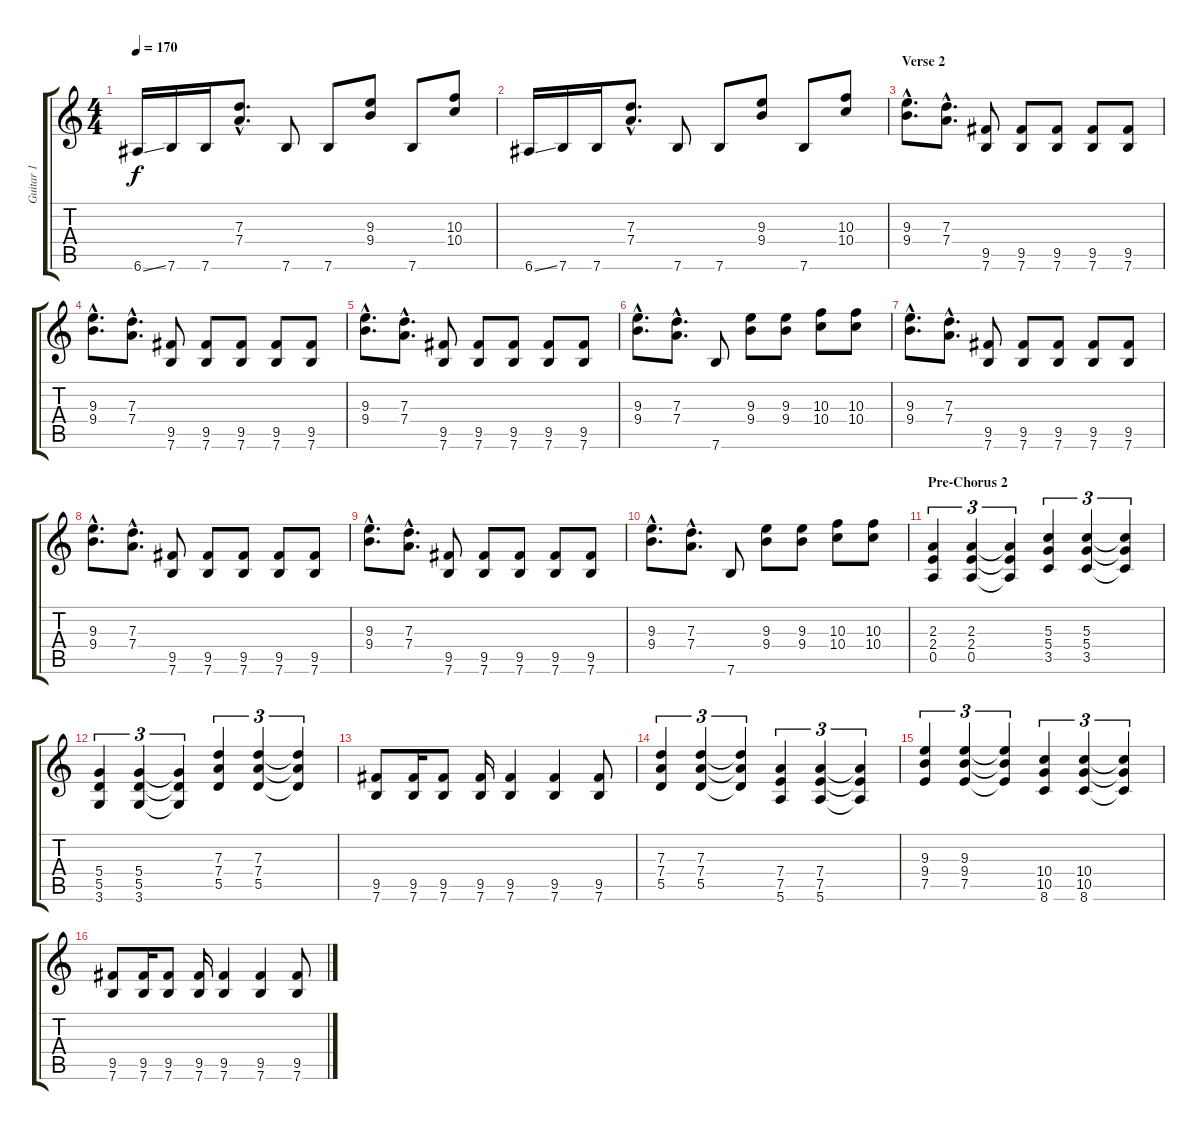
\track ("Guitar 1" "Guitar 1") {instrument distortionguitar}
\staff {score tabs}
\tuning (E4 B3 G3 D3 A2 E2) {hide}
\ts (4 4)
\tempo 170
\clef g2
\ks c
6.6{ss}.16{dy f} 7.6.16 7.6.16 (7.3{hac} 7.4{hac}).8{d} 7.6.8 7.6.8 (9.3 9.4).8 7.6.8 (10.3 10.4).8 |
6.6{ss}.16 7.6.16 7.6.16 (7.3{hac} 7.4{hac}).8{d} 7.6.8 7.6.8 (9.3 9.4).8 7.6.8 (10.3 10.4).8 |
\section ("" "Verse 2")
(9.3{hac} 9.4{hac}).8{d} (7.3{hac} 7.4{hac}).8{d} (9.5 7.6).8 (9.5 7.6).8 (9.5 7.6).8 (9.5 7.6).8 (9.5 7.6).8 |
(9.3{hac} 9.4{hac}).8{d} (7.3{hac} 7.4{hac}).8{d} (9.5 7.6).8 (9.5 7.6).8 (9.5 7.6).8 (9.5 7.6).8 (9.5 7.6).8 |
(9.3{hac} 9.4{hac}).8{d} (7.3{hac} 7.4{hac}).8{d} (9.5 7.6).8 (9.5 7.6).8 (9.5 7.6).8 (9.5 7.6).8 (9.5 7.6).8 |
(9.3{hac} 9.4{hac}).8{d} (7.3{hac} 7.4{hac}).8{d} 7.6.8 (9.3 9.4).8 (9.3 9.4).8 (10.3 10.4).8 (10.3 10.4).8 |
(9.3{hac} 9.4{hac}).8{d} (7.3{hac} 7.4{hac}).8{d} (9.5 7.6).8 (9.5 7.6).8 (9.5 7.6).8 (9.5 7.6).8 (9.5 7.6).8 |
(9.3{hac} 9.4{hac}).8{d} (7.3{hac} 7.4{hac}).8{d} (9.5 7.6).8 (9.5 7.6).8 (9.5 7.6).8 (9.5 7.6).8 (9.5 7.6).8 |
(9.3{hac} 9.4{hac}).8{d} (7.3{hac} 7.4{hac}).8{d} (9.5 7.6).8 (9.5 7.6).8 (9.5 7.6).8 (9.5 7.6).8 (9.5 7.6).8 |
(9.3{hac} 9.4{hac}).8{d} (7.3{hac} 7.4{hac}).8{d} 7.6.8 (9.3 9.4).8 (9.3 9.4).8 (10.3 10.4).8 (10.3 10.4).8 |
\section ("" "Pre-Chorus 2")
(2.3 2.4 0.5).4{tu (3 2)} (2.3 2.4 0.5).4{tu (3 2)} (2.3{t} 2.4{t} 0.5{t}).4{tu (3 2)} (5.3 5.4 3.5).4{tu (3 2)} (5.3 5.4 3.5).4{tu (3 2)} (5.3{t} 5.4{t} 3.5{t}).4{tu (3 2)} |
(5.4 5.5 3.6).4{tu (3 2)} (5.4 5.5 3.6).4{tu (3 2)} (5.4{t} 5.5{t} 3.6{t}).4{tu (3 2)} (7.3 7.4 5.5).4{tu (3 2)} (7.3 7.4 5.5).4{tu (3 2)} (7.3{t} 7.4{t} 5.5{t}).4{tu (3 2)} |
(9.5 7.6).8 (9.5 7.6).16 (9.5 7.6).8 (9.5 7.6).16 (9.5 7.6).4 (9.5 7.6).4 (9.5 7.6).8 |
(7.3 7.4 5.5).4{tu (3 2)} (7.3 7.4 5.5).4{tu (3 2)} (7.3{t} 7.4{t} 5.5{t}).4{tu (3 2)} (7.4 7.5 5.6).4{tu (3 2)} (7.4 7.5 5.6).4{tu (3 2)} (7.4{t} 7.5{t} 5.6{t}).4{tu (3 2)} |
(9.3 9.4 7.5).4{tu (3 2)} (9.3 9.4 7.5).4{tu (3 2)} (9.3{t} 9.4{t} 7.5{t}).4{tu (3 2)} (10.4 10.5 8.6).4{tu (3 2)} (10.4 10.5 8.6).4{tu (3 2)} (10.4{t} 10.5{t} 8.6{t}).4{tu (3 2)} |
(9.5 7.6).8 (9.5 7.6).16 (9.5 7.6).8 (9.5 7.6).16 (9.5 7.6).4 (9.5 7.6).4 (9.5 7.6).8
